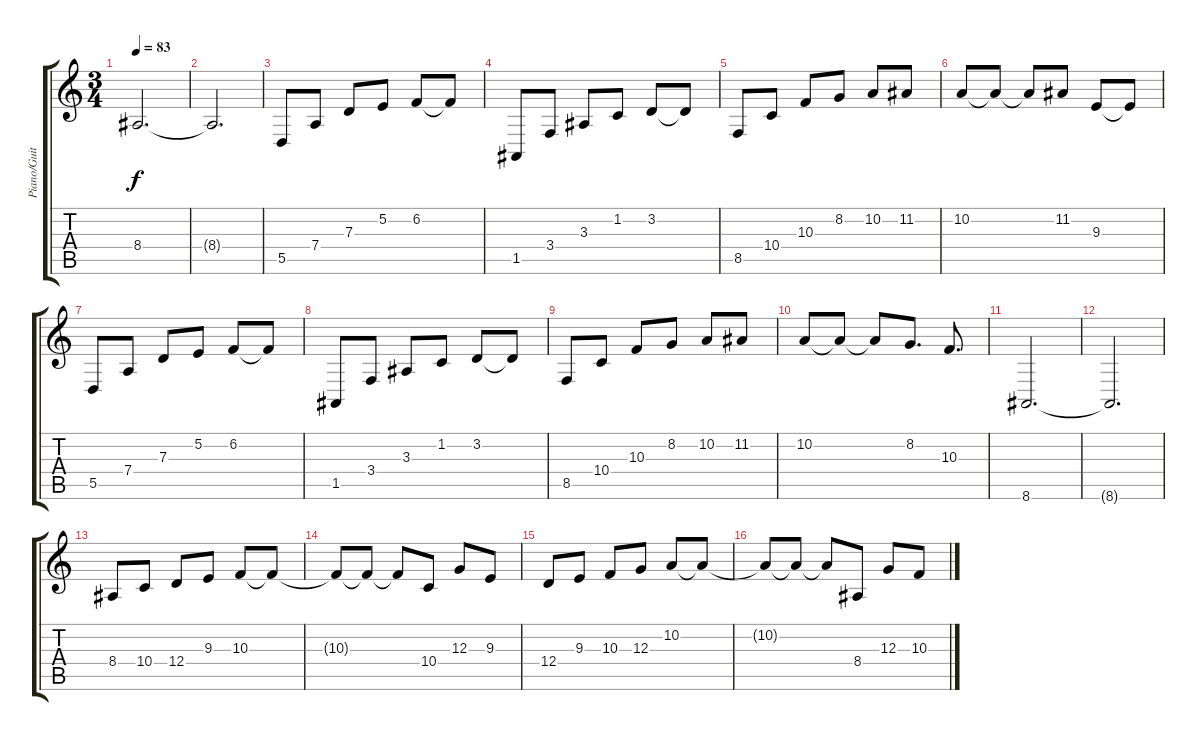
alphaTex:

\track ("Piano/Guitar 4" "Piano/Guit") {instrument acousticgrandpiano}
\staff {score tabs}
\tuning (E4 B3 G3 D3 A2 D2) {hide}
\ts (3 4)
\tempo 83
\clef g2
\ks c
8.4.2{d dy f} |
8.4{t}.2{d} |
5.5.8 7.4.8 7.3.8 5.2.8 6.2.8 6.2{t}.8 |
1.5.8 3.4.8 3.3.8 1.2.8 3.2.8 3.2{t}.8 |
8.5.8 10.4.8 10.3.8 8.2.8 10.2.8 11.2.8 |
10.2.8 10.2{t}.8 10.2{t}.8 11.2.8 9.3.8 9.3{t}.8 |
5.5.8 7.4.8 7.3.8 5.2.8 6.2.8 6.2{t}.8 |
1.5.8 3.4.8 3.3.8 1.2.8 3.2.8 3.2{t}.8 |
8.5.8 10.4.8 10.3.8 8.2.8 10.2.8 11.2.8 |
10.2.8 10.2{t}.8 10.2{t}.8 8.2.8{d} 10.3.8{d} |
8.6.2{d} |
8.6{t}.2{d} |
8.4.8 10.4.8 12.4.8 9.3.8 10.3.8 10.3{t}.8 |
10.3{t}.8 10.3{t}.8 10.3{t}.8 10.4.8 12.3.8 9.3.8 |
12.4.8 9.3.8 10.3.8 12.3.8 10.2.8 10.2{t}.8 |
10.2{t}.8 10.2{t}.8 10.2{t}.8 8.4.8 12.3.8 10.3.8
